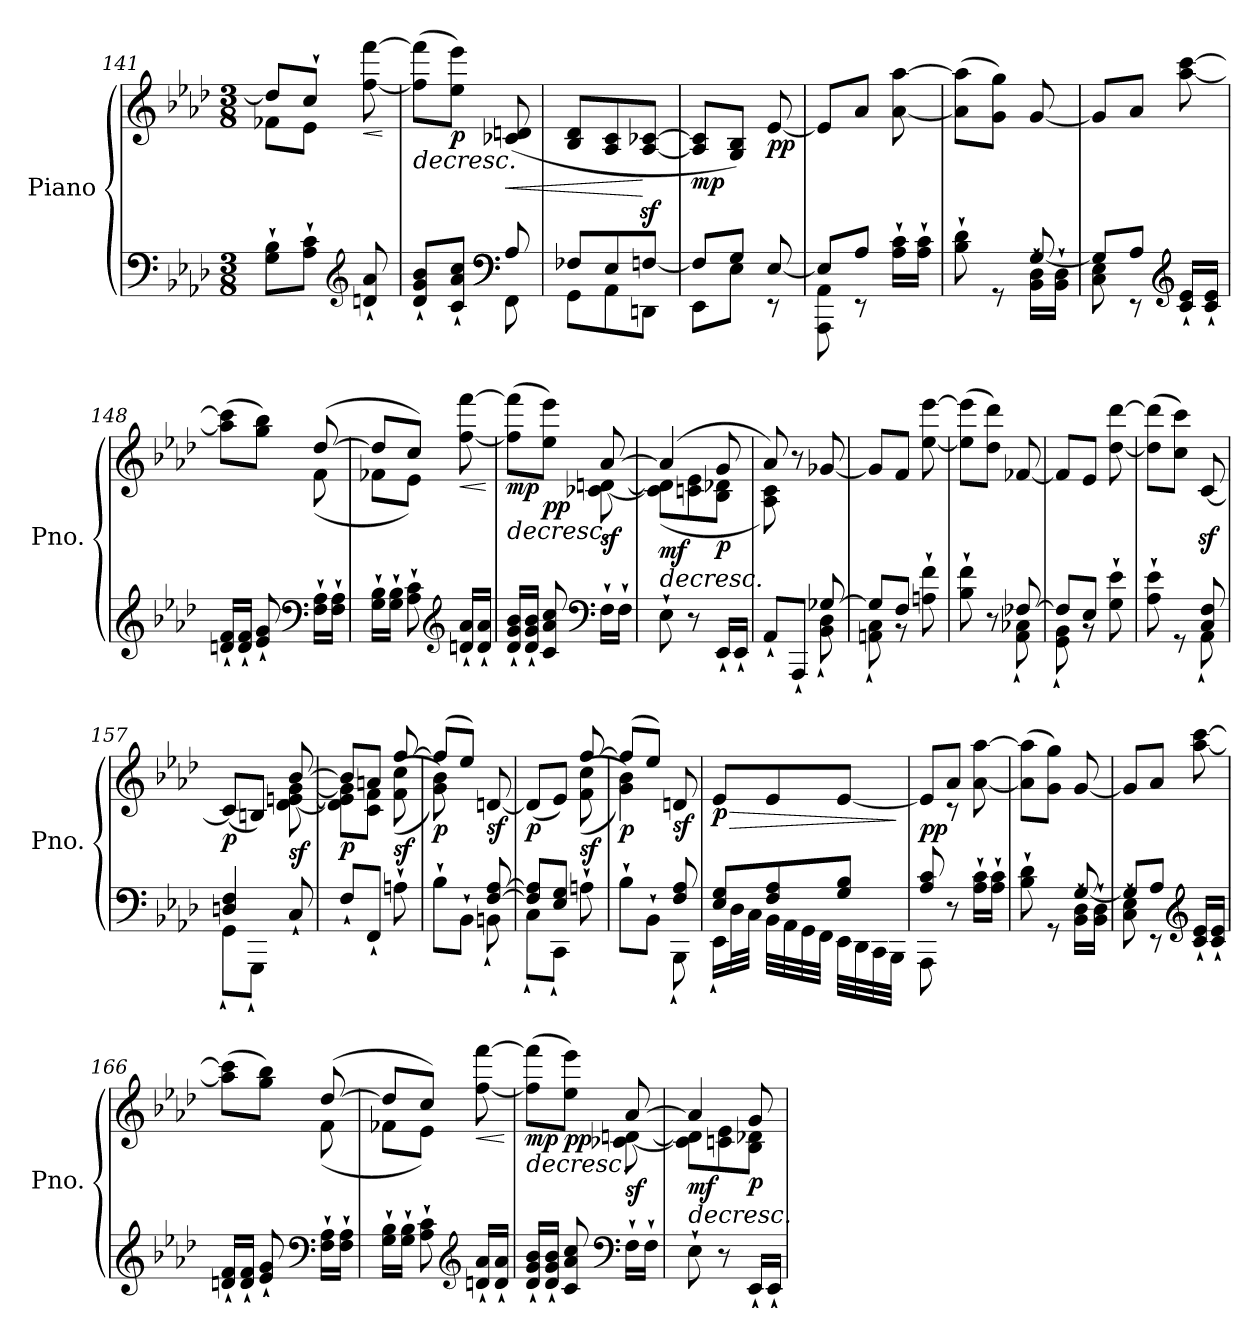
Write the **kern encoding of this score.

**kern	**kern	**dynam
*part1	*part1	*part1
*staff2	*staff1	*staff1/2
*I"Piano	*	*
*I'Pno.	*	*
*clefF4	*clefG2	*
*k[b-e-a-d-]	*k[b-e-a-d-]	*
*M3/8	*M3/8	*
=141	=141	=141
*	*^	*
8G\` 8B-\`L	8dd-/L]	8f-X\L	.
8A-\` 8c\`J	8cc`/J	8e-\J	.
*clefG2	*	*	*
!	!	!	!LO:HP:b
8dn/` 8a-/`	[8ff\ [8fff\	8ryy	<
*	*v	*v	*
.	.	[
!!LO:LB:g=z
=142	=142	=142
*^	*	*
!	!	!	!LO:HP:b
8d-/` 8g/` 8b-/`L	4ryy	(>8ff\] 8fff\]L	>
!	!	!	!LO:DY:b
8c/` 8a-/` 8cc/`J	.	8ee-\ 8eee-\J)	p
*clefF4	*	*	*
!	!	!	!LO:HP:n=1:b
8FF\	8A-/	(>8c-X/ 8dn/	] <
=143	=143	=143	=143
8GG\L	8F-X/L	8B-/ 8d-/L	.
8AA-\	8E-/	8A-/ 8c/	.
8DDn\J	[8Fn/J	[8A-/z< [8c-X/z<J	[
=144	=144	=144	=144
!	!	!	!LO:DY:b
8EE-\L	8F/L]	8A-/] 8c-/]L	mp
8E-\J	8G/J	8G/ 8B-/J)	.
!	!	!	!LO:DY:b
8rEE	[8E-/	[8e-/	pp
=145	=145	=145	=145
8AAA-\ 8AA-\	8E-/L]	8e-/L]	.
8rEE	8A-/J	8a-/J	.
16A-\` 16c\`LL	8ryy	[8a-\ [8aa-\	.
16A-\` 16c\`JJ	.	.	.
=146	=146	=146	=146
8B-\` 8d-\`	4ryy	(>8a-\] 8aa-\]L	.
8rGG	.	8g\ 8gg\J)	.
16BB-\` 16D-\`LL	[8G/	[8g/	.
16BB-\` 16D-\`JJ	.	.	.
=147	=147	=147	=147
8C\ 8E-\	8G/L]	8g/L]	.
8rEE	8A-/J	8a-/J	.
*clefG2	*	*	*
16c/` 16e-/`LL	8ryy	[8aa-\ [8ccc\	.
16c/` 16e-/`JJ	.	.	.
*v	*v	*	*
!!LO:LB:g=z
=148	=148	=148
*	*^	*
16dn/` 16f/`LL	(>8aa-\] 8ccc\]L	4ryy	.
16d/` 16f/`JJ	.	.	.
8e-/` 8g/`	8gg\ 8bb-\J)	.	.
*clefF4	*	*	*
16F\` 16A-\`LL	(>[8dd-/	(<8f\	.
16F\` 16A-\`JJ	.	.	.
=149	=149	=149	=149
16G\` 16B-\`LL	8dd-/L]	8f-X\L	.
16G\` 16B-\`JJ	.	.	.
8A-\` 8c\`	8cc/J)	8e-\J)	.
*clefG2	*	*	*
!	!	!	!LO:HP:b
16dn/` 16a-/`LL	[8ff\ [8fff\	8ryy	<
16d/` 16a-/`JJ	.	.	.
*	*v	*v	*
.	.	[
=150	=150	=150
!	!	!LO:HP:b
*	*^	*
!	!	!	!LO:DY:n=1:b
16d-/` 16g/` 16b-/`LL	(>8ff\] 8fff\]L	4ryy	> mp
16d-/` 16g/` 16b-/`JJ	.	.	.
!	!	!	!LO:DY:n=2:b
8c/ 8a-/ 8cc/	8ee-\ 8eee-\J)	.	pp
*clefF4	*	*	*
!	!	!	!LO:DY:n=3:b
16F`\LL	[8a-/	[8c-X\ [8dn\	] sf
16F`\JJ	.	.	.
=151	=151	=151	=151
!	!	!	!LO:HP:b
!	!	!	!LO:DY:n=1:b
8E-`\	(>4a-/]	(<8c-\] 8d\]L	> mf
8r	.	8cn\ 8e-\	.
!	!	!	!LO:DY:n=2:b
16EE-`/LL	8g/	8B-\ 8d-X\J	p
16EE-`/JJ	.	.	.
*	*v	*v	*
.	.	]
=152	=152	=152
*^	*^	*
4ryy	8AA-`/L	8a-/)	8A-\ 8c\)	.
.	8AAA-`/J	8r	8ryy	.
[8G-X/	8BB-\` 8D-\`	[8g-X/	8ryy	.
*	*	*v	*v	*
=153	=153	=153	=153
8G-/L]	8AAn\` 8C\`	8g-/L]	.
8F/J	8rBB	8f/J	.
8ryy	8An\` 8f\`	[8ee-\ [8eee-\	.
!!LO:LB:g=z
=154	=154	=154	=154
4ryy	8B-\` 8f\`	(>8ee-\] 8eee-\]L	.
.	8r	8dd-\ 8ddd-\J)	.
[8F-X/	8AA-\` 8C-X\`	[8f-X/	.
=155	=155	=155	=155
8F-/L]	8GG\` 8BB-\`	8f-/L]	.
8E-/J	8rBB	8e-/J	.
8ryy	8G\` 8e-\`	[8dd-\ [8ddd-\	.
=156	=156	=156	=156
8A-\` 8e-\`	4ryy	(>8dd-\] 8ddd-\]L	.
8rGG	.	8cc\ 8ccc\J)	.
8C/ 8F/	8AA-`\	[8cz</	.
=157	=157	=157	=157
*	*	*^	*
!	!	!	!	!LO:DY:b
4Dn/ 4F/	8GG`\L	(<8c/L]	4ryy	p
.	8GGG`\J	8Bn/J)	.	.
!	!	!	!	!LO:DY:b
8C`/	8ryy	[8b-/	[8d-\ [8en\ [8g\	sf
=158	=158	=158	=158	=158
!	!	!	!	!LO:DY:b
*v	*v	*	*	*
8F`/L	8b-/L]	8d-\] 8e\] 8g\]L	p
8FF`/J	8an/J	8c\ 8f\J	.
!	!	!	!LO:DY:b
8An`\	[8ff/	(<(<8f\ 8cc\	sf
=159	=159	=159	=159
*^	*	*	*
!	!	!	!	!LO:DY:b
4ryy	8B-`\L	(>8ff/L]	8g\ 8b-\))	p
.	8BB-`\J	8ee-/J)	4ryy	.
!	!	!	!	!LO:DY:b
[8F/ [8A-/	8BBn`\	[8dn/	.	sf
!!LO:LB:g=z	!!
=160	=160	=160	=160	=160
!	!	!	!	!LO:DY:b
8F/] 8A-/]L	8C`\L	(>8d/L]	4ryy	p
8E-/ 8G/J	8CC`\J	8e-/J)	.	.
!	!	!	!	!LO:DY:b
8ryy	8An`\	[8ff/	(<(<8f\ 8cc\	sf
=161	=161	=161	=161	=161
!	!	!	!	!LO:DY:b
4ryy	8B-`\L	(>8ff/L]	4g\ 4b-\))	p
.	8BB-`\J	8ee-/J)	.	.
!	!	!	!	!LO:DY:b
8F/ 8A-/	8BBB-`\	8dn/	8ryy	sf
=162	=162	=162	=162	=162
!	!	!	!	!LO:HP:b
!	!	!	!	!LO:DY:n=1:b
*	*	*v	*v	*
8E-/ 8G/L	16EE-`\LL	8e-/L	> p
.	32D-\L	.	.
.	32C\JJJ	.	.
8F/ 8A-/	32BB-\LLL	8e-/	.
.	32AA-\	.	.
.	32GG\	.	.
.	32FF\JJJ	.	.
8G/ 8B-/J	32EE-\LLL	[8e-/J	.
.	32DD-\	.	.
.	32CC\	.	.
.	32BBB-\JJJ	.	.
*v	*v	*	*
.	.	]
=163	=163	=163
*^	*^	*
!	!	!	!	!LO:DY:b
8A-/ 8c/	8AAA-\	8e-/L]	8ryy	pp
4ryy	8r	8a-/J	8r	.
.	16A-\` 16c\`LL	[8a-\ [8aa-\	8ryy	.
.	16A-\` 16c\`JJ	.	.	.
*	*	*v	*v	*
=164	=164	=164	=164
8B-\` 8d-\`	4ryy	(>8a-\] 8aa-\]L	.
8rGG	.	8g\ 8gg\J)	.
16BB-\` 16D-\`LL	[8G/	[8g/	.
16BB-\` 16D-\`JJ	.	.	.
!!LO:PB:g=z
=165	=165	=165	=165
8C\` 8E-\`	8G/L]	8g/L]	.
8rEE	8A-/J	8a-/J	.
*clefG2	*	*	*
16c/` 16e-/`LL	8ryy	[8aa-\ [8ccc\	.
16c/` 16e-/`JJ	.	.	.
*v	*v	*	*
=166	=166	=166
*	*^	*
16dn/` 16f/`LL	(>8aa-\] 8ccc\]L	4ryy	.
16d/` 16f/`JJ	.	.	.
8e-/` 8g/`	8gg\ 8bb-\J)	.	.
*clefF4	*	*	*
16F\` 16A-\`LL	(>[8dd-/	(<8f\	.
16F\` 16A-\`JJ	.	.	.
=167	=167	=167	=167
16G\` 16B-\`LL	8dd-/L]	8f-X\L	.
16G\` 16B-\`JJ	.	.	.
8A-\` 8c\`	8cc/J)	8e-\J)	.
*clefG2	*	*	*
!	!	!	!LO:HP:b
16dn/` 16a-/`LL	[8ff\ [8fff\	8ryy	<
16d/` 16a-/`JJ	.	.	.
*	*v	*v	*
.	.	[
=168	=168	=168
!	!	!LO:HP:b
*	*^	*
!	!	!	!LO:DY:n=1:b
16d-/` 16g/` 16b-/`LL	(>8ff\] 8fff\]L	4ryy	> mp
16d-/` 16g/` 16b-/`JJ	.	.	.
!	!	!	!LO:DY:n=2:b
8c/ 8a-/ 8cc/	8ee-\ 8eee-\J)	.	pp
*clefF4	*	*	*
!	!	!	!LO:DY:n=3:b
16F`\LL	[8a-/	[8c-X\ [8dn\	] sf
16F`\JJ	.	.	.
=169	=169	=169	=169
!	!	!	!LO:HP:b
!	!	!	!LO:DY:n=1:b
8E-`\	4a-/]	8c-\] 8d\]L	> mf
8r	.	8cn\ 8e-\	.
!	!	!	!LO:DY:n=2:b
16EE-`/LL	8g/	8B-\ 8d-X\J	p
16EE-`/JJ	.	.	.
*	*v	*v	*
.	.	]
=	=	=
*-	*-	*-
